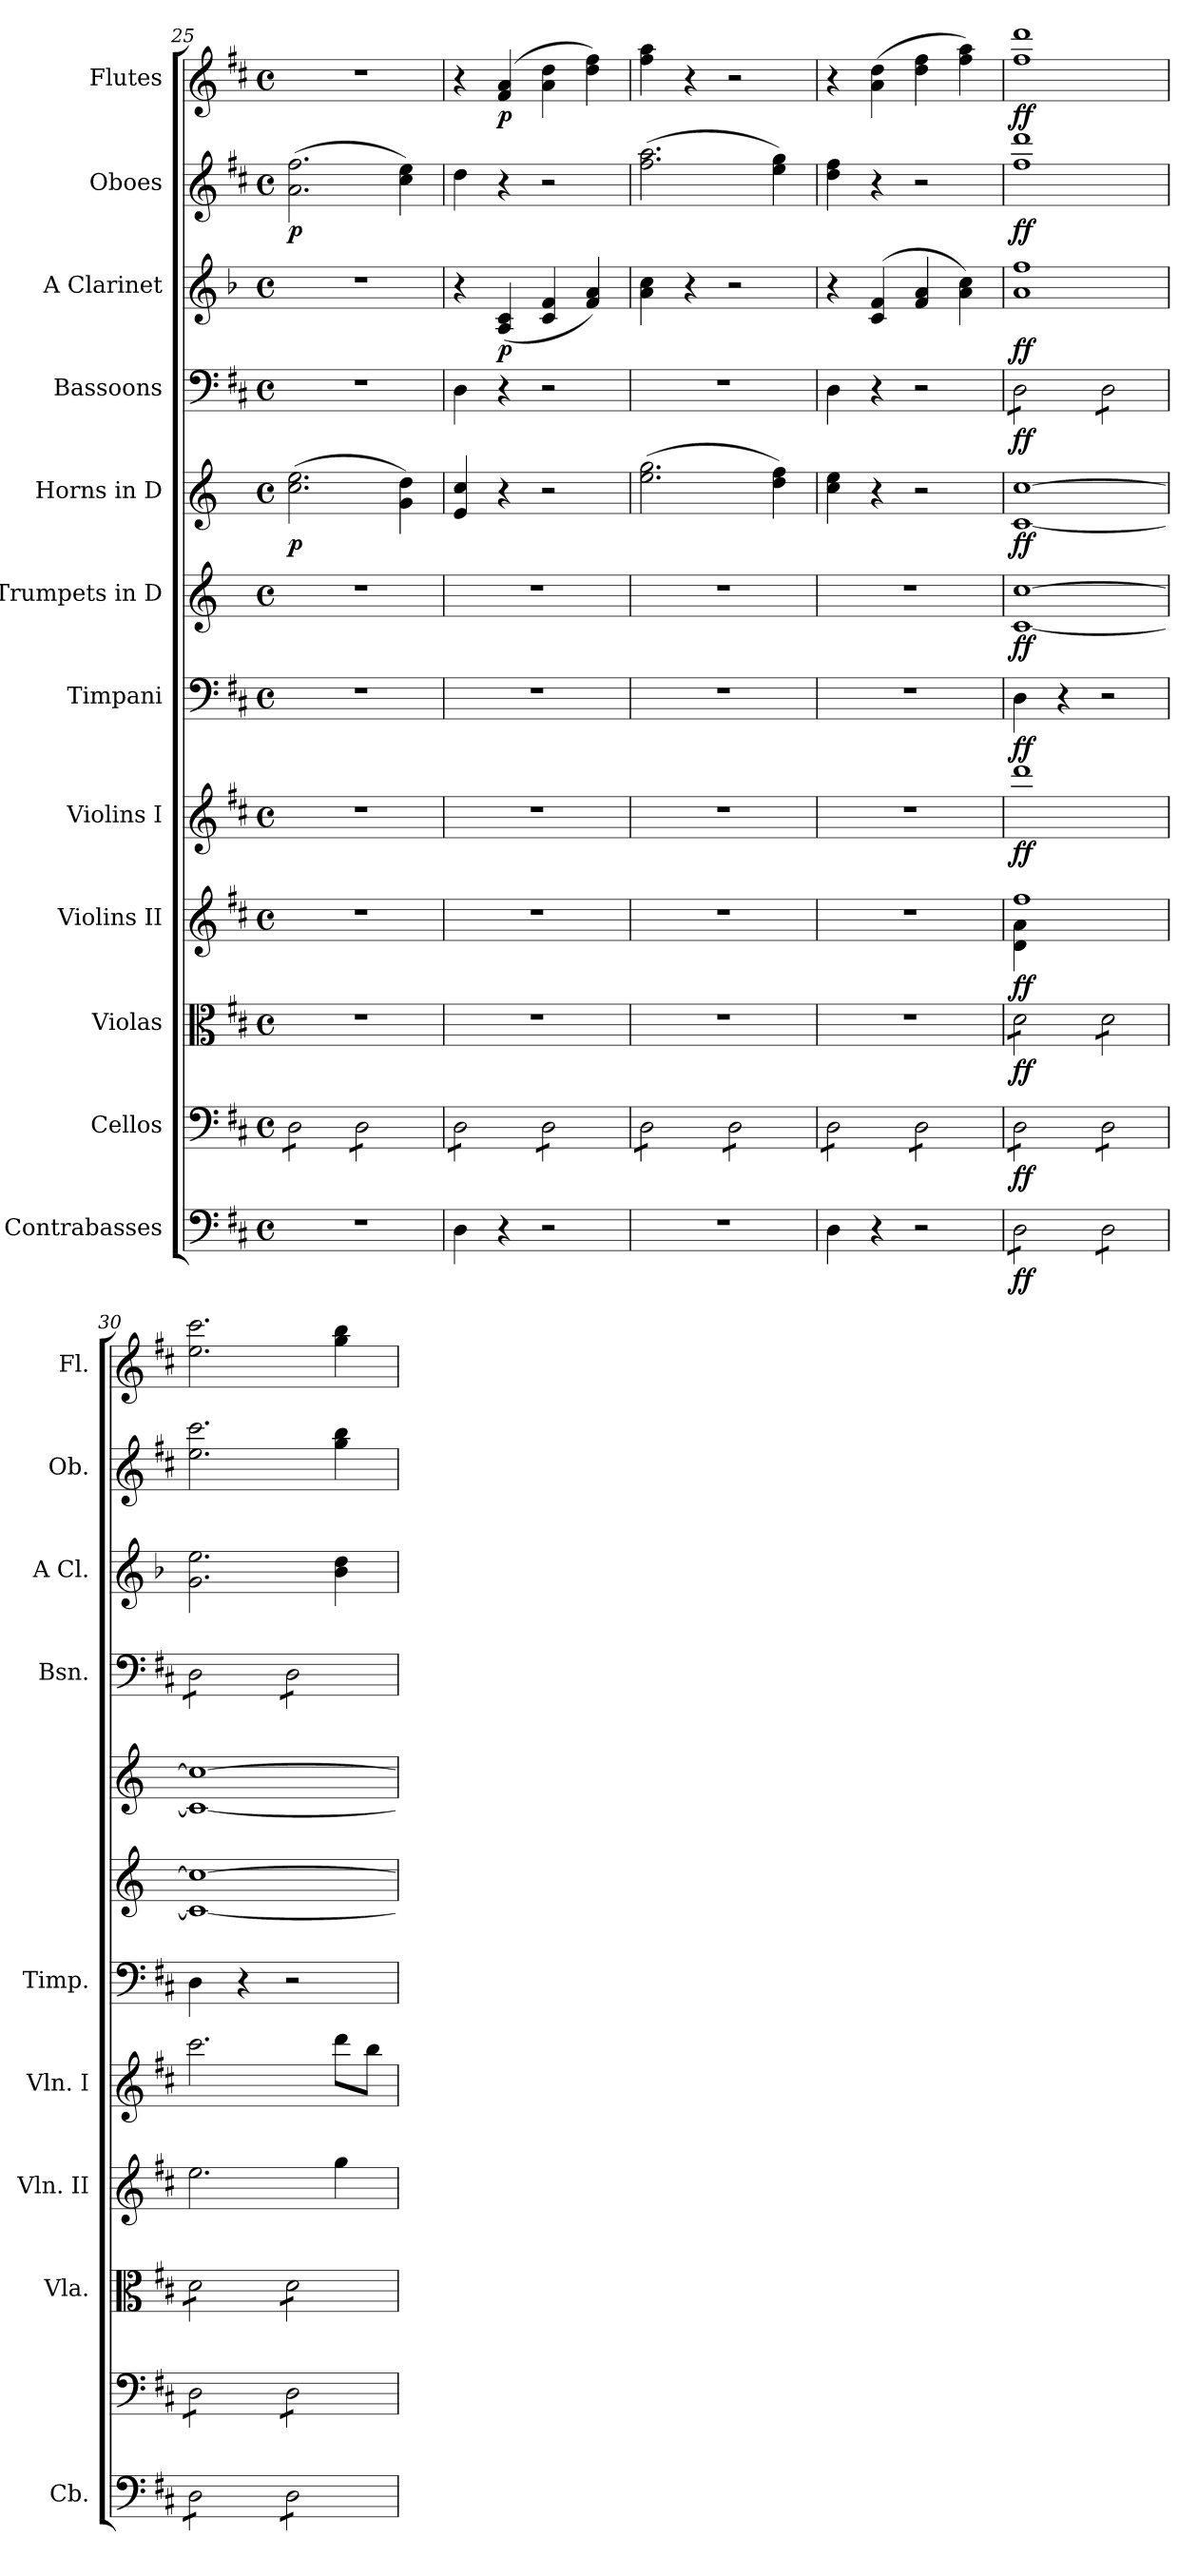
**kern	**dynam	**kern	**dynam	**kern	**dynam	**kern	**dynam	**kern	**dynam	**kern	**dynam	**kern	**dynam	**kern	**dynam	**kern	**dynam	**kern	**dynam	**kern	**dynam	**kern	**dynam
*part12	*part12	*part11	*part11	*part10	*part10	*part9	*part9	*part8	*part8	*part7	*part7	*part6	*part6	*part5	*part5	*part4	*part4	*part3	*part3	*part2	*part2	*part1	*part1
*staff12	*staff12	*staff11	*staff11	*staff10	*staff10	*staff9	*staff9	*staff8	*staff8	*staff7	*staff7	*staff6	*staff6	*staff5	*staff5	*staff4	*staff4	*staff3	*staff3	*staff2	*staff2	*staff1	*staff1
*I"Contrabasses	*	*I"Cellos	*	*I"Violas	*	*I"Violins II	*	*I"Violins I	*	*I"Timpani	*	*I"Trumpets in D	*	*I"Horns in D	*	*I"Bassoons	*	*I"A Clarinet	*	*I"Oboes	*	*I"Flutes	*
*I'Cb.	*	*	*	*I'Vla.	*	*I'Vln. II	*	*I'Vln. I	*	*I'Timp.	*	*	*	*	*	*I'Bsn.	*	*I'A Cl.	*	*I'Ob.	*	*I'Fl.	*
!!LO:PB:g=z
*clefF4	*	*clefF4	*	*clefC3	*	*clefG2	*	*clefG2	*	*clefF4	*	*clefG2	*	*clefG2	*	*clefF4	*	*clefG2	*	*clefG2	*	*clefG2	*
*ITrd7c12	*	*	*	*	*	*	*	*	*	*	*	*ITrd-1c-2	*	*ITrd6c10	*	*	*	*ITrd2c3	*	*	*	*	*
*k[f#c#]	*	*k[f#c#]	*	*k[f#c#]	*	*k[f#c#]	*	*k[f#c#]	*	*k[f#c#]	*	*k[f#c#]	*	*k[f#c#]	*	*k[f#c#]	*	*k[f#c#]	*	*k[f#c#]	*	*k[f#c#]	*
*M4/4	*	*M4/4	*	*M4/4	*	*M4/4	*	*M4/4	*	*M4/4	*	*M4/4	*	*M4/4	*	*M4/4	*	*M4/4	*	*M4/4	*	*M4/4	*
*met(c)	*	*met(c)	*	*met(c)	*	*met(c)	*	*met(c)	*	*met(c)	*	*met(c)	*	*met(c)	*	*met(c)	*	*met(c)	*	*met(c)	*	*met(c)	*
=25	=25	=25	=25	=25	=25	=25	=25	=25	=25	=25	=25	=25	=25	=25	=25	=25	=25	=25	=25	=25	=25	=25	=25
!	!	!	!	!	!	!	!	!	!	!	!	!	!	!	!LO:DY:b	!	!	!	!	!	!LO:DY:b	!	!
*	*	*tremolo	*	*	*	*	*	*	*	*	*	*	*	*	*	*	*	*	*	*	*	*	*
1r	.	8D\L	.	1r	.	1r	.	1r	.	1r	.	1r	.	(>2.d\ 2.f#\	p	1r	.	1r	.	(>2.a\ 2.ff#\	p	1r	.
.	.	8D\	.	.	.	.	.	.	.	.	.	.	.	.	.	.	.	.	.	.	.	.	.
.	.	8D\	.	.	.	.	.	.	.	.	.	.	.	.	.	.	.	.	.	.	.	.	.
.	.	8D\J	.	.	.	.	.	.	.	.	.	.	.	.	.	.	.	.	.	.	.	.	.
.	.	8D\L	.	.	.	.	.	.	.	.	.	.	.	.	.	.	.	.	.	.	.	.	.
.	.	8D\	.	.	.	.	.	.	.	.	.	.	.	.	.	.	.	.	.	.	.	.	.
.	.	8D\	.	.	.	.	.	.	.	.	.	.	.	4A\ 4e\)	.	.	.	.	.	4cc#\ 4ee\)	.	.	.
.	.	8D\J	.	.	.	.	.	.	.	.	.	.	.	.	.	.	.	.	.	.	.	.	.
=26	=26	=26	=26	=26	=26	=26	=26	=26	=26	=26	=26	=26	=26	=26	=26	=26	=26	=26	=26	=26	=26	=26	=26
4DD\	.	8D\L	.	1r	.	1r	.	1r	.	1r	.	1r	.	4F#/ 4d/	.	4D\	.	4r	.	4dd\	.	4r	.
.	.	8D\	.	.	.	.	.	.	.	.	.	.	.	.	.	.	.	.	.	.	.	.	.
!	!	!	!	!	!	!	!	!	!	!	!	!	!	!	!	!	!	!	!LO:DY:b	!	!	!	!LO:DY:b
4r	.	8D\	.	.	.	.	.	.	.	.	.	.	.	4r	.	4r	.	(<4F#/ 4A/	p	4r	.	(>4f#/ 4a/	p
.	.	8D\J	.	.	.	.	.	.	.	.	.	.	.	.	.	.	.	.	.	.	.	.	.
2r	.	8D\L	.	.	.	.	.	.	.	.	.	.	.	2r	.	2r	.	4A/ 4d/	.	2r	.	4a\ 4dd\	.
.	.	8D\	.	.	.	.	.	.	.	.	.	.	.	.	.	.	.	.	.	.	.	.	.
.	.	8D\	.	.	.	.	.	.	.	.	.	.	.	.	.	.	.	4d/ 4f#/)	.	.	.	4dd\ 4ff#\)	.
.	.	8D\J	.	.	.	.	.	.	.	.	.	.	.	.	.	.	.	.	.	.	.	.	.
=27	=27	=27	=27	=27	=27	=27	=27	=27	=27	=27	=27	=27	=27	=27	=27	=27	=27	=27	=27	=27	=27	=27	=27
1r	.	8D\L	.	1r	.	1r	.	1r	.	1r	.	1r	.	(>2.f#\ 2.a\	.	1r	.	4f#\ 4a\	.	(>2.ff#\ 2.aa\	.	4ff#\ 4aa\	.
.	.	8D\	.	.	.	.	.	.	.	.	.	.	.	.	.	.	.	.	.	.	.	.	.
.	.	8D\	.	.	.	.	.	.	.	.	.	.	.	.	.	.	.	4r	.	.	.	4r	.
.	.	8D\J	.	.	.	.	.	.	.	.	.	.	.	.	.	.	.	.	.	.	.	.	.
.	.	8D\L	.	.	.	.	.	.	.	.	.	.	.	.	.	.	.	2r	.	.	.	2r	.
.	.	8D\	.	.	.	.	.	.	.	.	.	.	.	.	.	.	.	.	.	.	.	.	.
.	.	8D\	.	.	.	.	.	.	.	.	.	.	.	4e\ 4g\)	.	.	.	.	.	4ee\ 4gg\)	.	.	.
.	.	8D\J	.	.	.	.	.	.	.	.	.	.	.	.	.	.	.	.	.	.	.	.	.
=28	=28	=28	=28	=28	=28	=28	=28	=28	=28	=28	=28	=28	=28	=28	=28	=28	=28	=28	=28	=28	=28	=28	=28
4DD\	.	8D\L	.	1r	.	1r	.	1r	.	1r	.	1r	.	4d\ 4f#\	.	4D\	.	4r	.	4dd\ 4ff#\	.	4r	.
.	.	8D\	.	.	.	.	.	.	.	.	.	.	.	.	.	.	.	.	.	.	.	.	.
4r	.	8D\	.	.	.	.	.	.	.	.	.	.	.	4r	.	4r	.	(<4A/ 4d/	.	4r	.	(>4a\ 4dd\	.
.	.	8D\J	.	.	.	.	.	.	.	.	.	.	.	.	.	.	.	.	.	.	.	.	.
2r	.	8D\L	.	.	.	.	.	.	.	.	.	.	.	2r	.	2r	.	4d/ 4f#/	.	2r	.	4dd\ 4ff#\	.
.	.	8D\	.	.	.	.	.	.	.	.	.	.	.	.	.	.	.	.	.	.	.	.	.
.	.	8D\	.	.	.	.	.	.	.	.	.	.	.	.	.	.	.	4f#\ 4a\)	.	.	.	4ff#\ 4aa\)	.
.	.	8D\J	.	.	.	.	.	.	.	.	.	.	.	.	.	.	.	.	.	.	.	.	.
!!LO:LB:g=z
=29	=29	=29	=29	=29	=29	=29	=29	=29	=29	=29	=29	=29	=29	=29	=29	=29	=29	=29	=29	=29	=29	=29	=29
*	*	*	*	*	*	*^	*	*	*	*	*	*	*	*	*	*	*	*	*	*	*	*	*
!	!LO:DY:b	!	!LO:DY:b	!	!LO:DY:b	!	!	!LO:DY:b	!	!LO:DY:b	!	!LO:DY:b	!	!LO:DY:b	!	!LO:DY:b	!	!LO:DY:b	!	!LO:DY:b	!	!LO:DY:b	!	!LO:DY:b
*tremolo	*	*	*	*	*	*	*	*	*	*	*	*	*	*	*	*	*	*	*	*	*	*	*	*
*	*	*	*	*tremolo	*	*	*	*	*	*	*	*	*	*	*	*	*	*	*	*	*	*	*	*
*	*	*	*	*	*	*	*	*	*	*	*	*	*	*	*	*	*tremolo	*	*	*	*	*	*	*
8DD\L	ff	8D\L	ff	8d\L	ff	1ff#	4d\ 4a\	ff	1ddd	ff	4D\	ff	[1d [1dd	ff	[1D [1d	ff	8D\L	ff	1f# 1dd	ff	1ff# 1ddd	ff	1ff# 1ddd	ff
8DD\	.	8D\	.	8d\	.	.	.	.	.	.	.	.	.	.	.	.	8D\	.	.	.	.	.	.	.
8DD\	.	8D\	.	8d\	.	.	2.ryy	.	.	.	4r	.	.	.	.	.	8D\	.	.	.	.	.	.	.
8DD\J	.	8D\J	.	8d\J	.	.	.	.	.	.	.	.	.	.	.	.	8D\J	.	.	.	.	.	.	.
8DD\L	.	8D\L	.	8d\L	.	.	.	.	.	.	2r	.	.	.	.	.	8D\L	.	.	.	.	.	.	.
8DD\	.	8D\	.	8d\	.	.	.	.	.	.	.	.	.	.	.	.	8D\	.	.	.	.	.	.	.
8DD\	.	8D\	.	8d\	.	.	.	.	.	.	.	.	.	.	.	.	8D\	.	.	.	.	.	.	.
8DD\J	.	8D\J	.	8d\J	.	.	.	.	.	.	.	.	.	.	.	.	8D\J	.	.	.	.	.	.	.
*	*	*	*	*	*	*v	*v	*	*	*	*	*	*	*	*	*	*	*	*	*	*	*	*	*
=30	=30	=30	=30	=30	=30	=30	=30	=30	=30	=30	=30	=30	=30	=30	=30	=30	=30	=30	=30	=30	=30	=30	=30
8DD\L	.	8D\L	.	8d\L	.	2.ee\	.	2.ccc#\	.	4D\	.	1d_ 1dd_	.	1D_ 1d_	.	8D\L	.	2.e\ 2.cc#\	.	2.ee\ 2.ccc#\	.	2.ee\ 2.ccc#\	.
8DD\	.	8D\	.	8d\	.	.	.	.	.	.	.	.	.	.	.	8D\	.	.	.	.	.	.	.
8DD\	.	8D\	.	8d\	.	.	.	.	.	4r	.	.	.	.	.	8D\	.	.	.	.	.	.	.
8DD\J	.	8D\J	.	8d\J	.	.	.	.	.	.	.	.	.	.	.	8D\J	.	.	.	.	.	.	.
8DD\L	.	8D\L	.	8d\L	.	.	.	.	.	2r	.	.	.	.	.	8D\L	.	.	.	.	.	.	.
8DD\	.	8D\	.	8d\	.	.	.	.	.	.	.	.	.	.	.	8D\	.	.	.	.	.	.	.
8DD\	.	8D\	.	8d\	.	4gg\	.	8ddd\L	.	.	.	.	.	.	.	8D\	.	4g\ 4b\	.	4gg\ 4bb\	.	4gg\ 4bb\	.
8DD\J	.	8D\J	.	8d\J	.	.	.	8bb\J	.	.	.	.	.	.	.	8D\J	.	.	.	.	.	.	.
*	*	*	*	*	*	*	*	*	*	*	*	*	*	*	*	*Xtremolo	*	*	*	*	*	*	*
*	*	*	*	*Xtremolo	*	*	*	*	*	*	*	*	*	*	*	*	*	*	*	*	*	*	*
*	*	*Xtremolo	*	*	*	*	*	*	*	*	*	*	*	*	*	*	*	*	*	*	*	*	*
*Xtremolo	*	*	*	*	*	*	*	*	*	*	*	*	*	*	*	*	*	*	*	*	*	*	*
=	=	=	=	=	=	=	=	=	=	=	=	=	=	=	=	=	=	=	=	=	=	=	=
*-	*-	*-	*-	*-	*-	*-	*-	*-	*-	*-	*-	*-	*-	*-	*-	*-	*-	*-	*-	*-	*-	*-	*-
